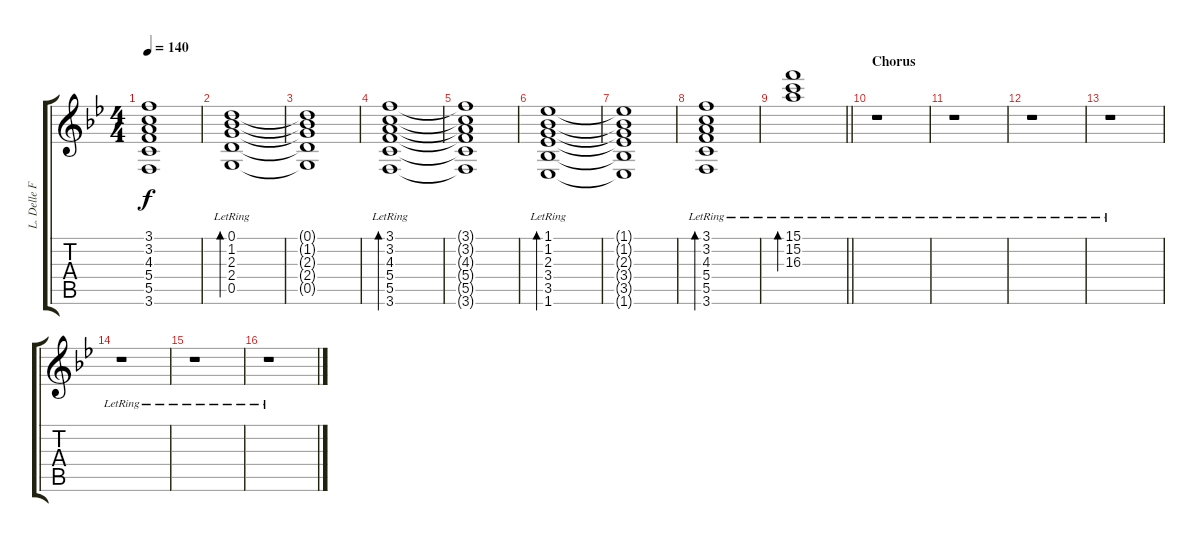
\track ("L. Delle Fave (Clean Guitar R)" "L. Delle F") {instrument electricguitarclean}
\staff {score tabs}
\tuning (D4 A3 F3 C3 G2 D2) {hide}
\ts (4 4)
\tempo 140
\clef g2
\ks gminor
(3.1{t} 3.2{t} 4.3{t} 5.4{t} 5.5{t} 3.6{t}).1{dy f} |
(0.1{lr} 1.2{lr} 2.3{lr} 2.4{lr} 0.5{lr}).1{bd 480} |
(0.1{t} 1.2{t} 2.3{t} 2.4{t} 0.5{t}).1 |
(3.1{lr} 3.2{lr} 4.3{lr} 5.4{lr} 5.5{lr} 3.6{lr}).1{bd 480} |
(3.1{t} 3.2{t} 4.3{t} 5.4{t} 5.5{t} 3.6{t}).1 |
(1.1{lr} 1.2{lr} 2.3{lr} 3.4{lr} 3.5{lr} 1.6{lr}).1{bd 480} |
(1.1{t} 1.2{t} 2.3{t} 3.4{t} 3.5{t} 1.6{t}).1 |
(3.1{lr} 3.2{lr} 4.3{lr} 5.4{lr} 5.5{lr} 3.6{lr}).1{bd 480} |
\barLineRight lightlight
(15.1{lr} 15.2{lr} 16.3{lr}).1{bd 480} |
\section ("" "Chorus")
r.1 |
r.1 |
r.1 |
r.1 |
r.1 |
r.1 |
r.1
